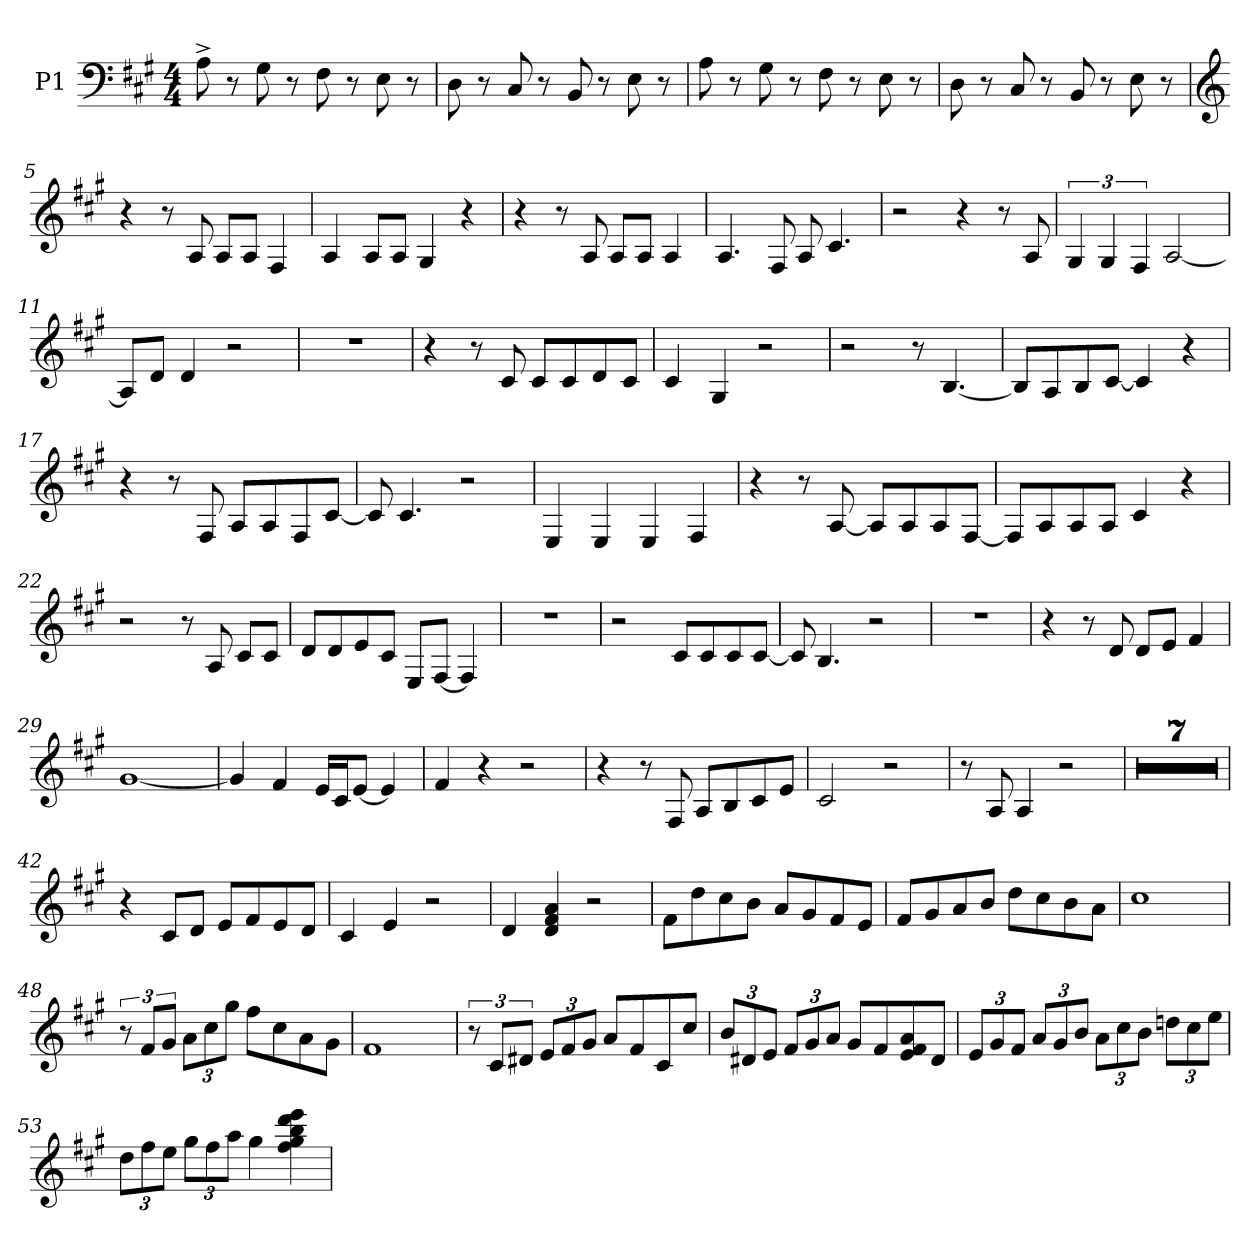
**kern
*part1
*staff1
*I"P1
*clefF4
*k[f#c#g#]
*A:
*M4/4
*MM116
=1
8A^\
8r
8G#\
8r
8F#\
8r
8E\
8r
=2
8D\
8r
8C#/
8r
8BB/
8r
8E\
8r
=3
8A\
8r
8G#\
8r
8F#\
8r
8E\
8r
=4
8D\
8r
8C#/
8r
8BB/
8r
8E\
8r
!!LO:LB:g=z
=5
*clefG2
4r
8r
8A/
8A/L
8A/J
4F#/
=6
4A/
8A/L
8A/J
4G#/
4r
=7
4r
8r
8A/
8A/L
8A/J
4A/
=8
4.A/
8F#/
8A/
4.c#/
=9
2r
4r
8r
8A/
!!LO:LB:g=z
=10
6G#/
6G#/
6F#/
[<2A/
=11
8A/L]
8d/J
4d/
2r
=12
1r
=13
4r
8r
8c#/
8c#/L
8c#/
8d/
8c#/J
=14
4c#/
4G#/
2r
=15
2r
8r
[<4.B/
!!LO:LB:g=z
=16
8B/L]
8A/
8B/
[<8c#/J
4c#/]
4r
=17
4r
8r
8F#/
8A/L
8A/
8F#/
[<8c#/J
=18
8c#/]
4.c#/
2r
=19
4E/
4E/
4E/
4F#/
=20
4r
8r
[<8A/
8A/L]
8A/
8A/
[<8F#/J
!!LO:LB:g=z
=21
8F#/L]
8A/
8A/
8A/J
4c#/
4r
=22
2r
8r
8A/
8c#/L
8c#/J
=23
8d/L
8d/
8e/
8c#/J
8E/L
[<8F#/J
4F#/]
=24
1r
=25
2r
8c#/L
8c#/
8c#/
[<8c#/J
=26
8c#/]
4.B/
2r
!!LO:LB:g=z
=27
1r
=28
4r
8r
8d/
8d/L
8e/J
4f#/
=29
[<1g#
=30
4g#/]
4f#/
16e/LL
16c#/J
[<8e/J
4e/]
=31
4f#/
4r
2r
=32
4r
8r
8F#/
8A/L
8B/
8c#/
8e/J
!!LO:LB:g=z
=33
2c#/
2r
=34
8r
8A/
4A/
2r
=35
1r
=36
1r
=37
1r
=38
1r
=39
1r
=40
1r
=41
1r
!!LO:LB:g=z
=42
4r
8c#/L
8d/J
8e/L
8f#/
8e/
8d/J
=43
4c#/
4e/
2r
=44
4d/
4d/ 4f#/ 4a/
2r
=45
8f#\L
8dd\
8cc#\
8b\J
8a/L
8g#/
8f#/
8e/J
=46
8f#/L
8g#/
8a/
8b/J
8dd\L
8cc#\
8b\
8a\J
!!LO:LB:g=z
=47
1cc#
=48
12r
12f#/L
12g#/J
*Xbrackettup
12a\L
12cc#\
12gg#\J
8ff#\L
8cc#\
8a\
8g#\J
=49
1f#
=50
*brackettup
12r
12c#/L
12d#X/J
*Xbrackettup
12e/L
12f#/
12g#/J
8a/L
8f#/
8c#/
8cc#/J
=51
12b/L
12d#X/
12e/J
12f#/L
12g#/
12a/J
8g#/L
8f#/
8e/ 8f#/ 8a/
8d#/J
!!LO:LB:g=z
=52
12e/L
12g#/
12f#/J
12a/L
12g#/
12b/J
12a\L
12cc#\
12b\J
12ddn\L
12cc#\
12ee\J
=53
12dd\L
12ff#\
12ee\J
12gg#\L
12ff#\
12aa\J
4gg#\
4ff#\ 4gg#\ 4bb\ 4ddd\ 4eee\
=
*-
